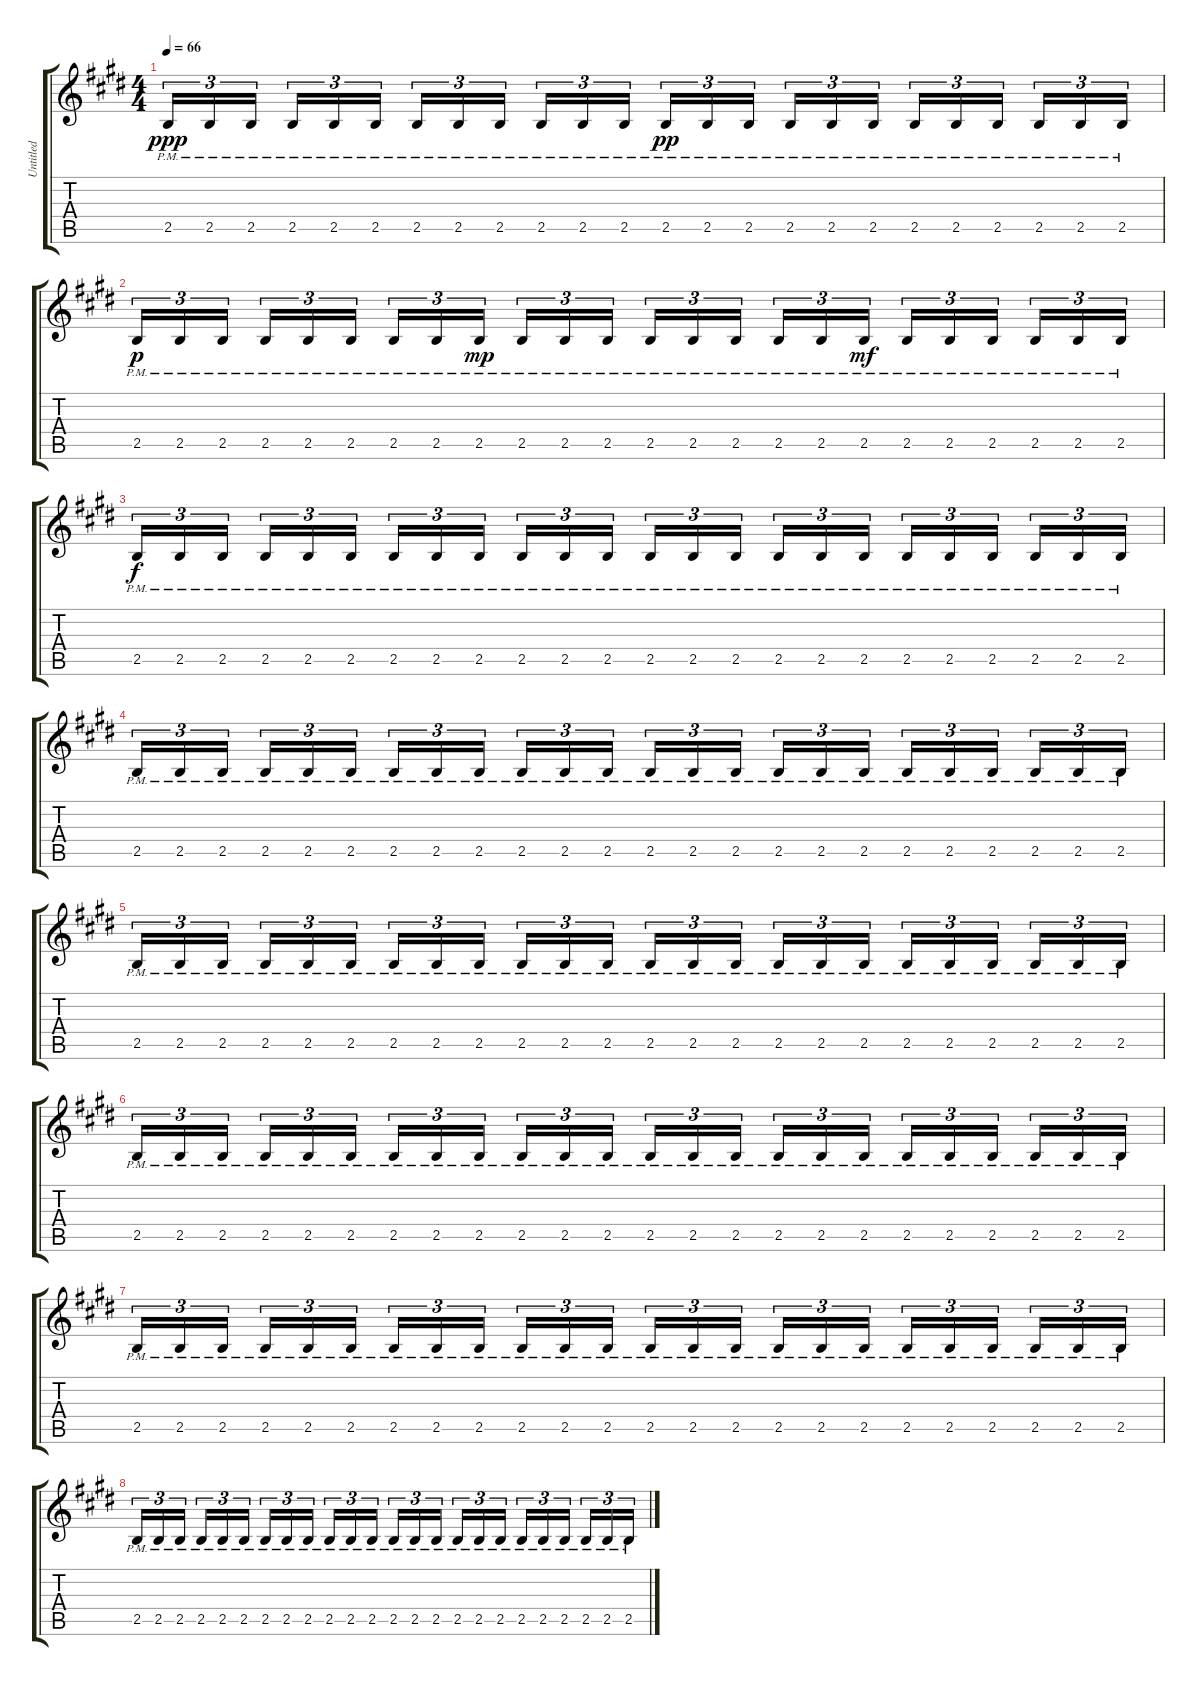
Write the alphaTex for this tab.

\track ("Untitled" "Untitled") {instrument electricguitarclean}
\staff {score tabs}
\tuning (E4 B3 G3 D3 A2 E2) {hide}
\ts (4 4)
\tempo 66
\clef g2
\ks e
2.5{pm}.16{tu (3 2) dy ppp} 2.5{pm}.16{tu (3 2)} 2.5{pm}.16{tu (3 2) beam splitsecondary} 2.5{pm}.16{tu (3 2)} 2.5{pm}.16{tu (3 2)} 2.5{pm}.16{tu (3 2)} 2.5{pm}.16{tu (3 2)} 2.5{pm}.16{tu (3 2)} 2.5{pm}.16{tu (3 2) beam splitsecondary} 2.5{pm}.16{tu (3 2)} 2.5{pm}.16{tu (3 2)} 2.5{pm}.16{tu (3 2)} 2.5{pm}.16{tu (3 2) dy pp} 2.5{pm}.16{tu (3 2)} 2.5{pm}.16{tu (3 2) beam splitsecondary} 2.5{pm}.16{tu (3 2)} 2.5{pm}.16{tu (3 2)} 2.5{pm}.16{tu (3 2)} 2.5{pm}.16{tu (3 2)} 2.5{pm}.16{tu (3 2)} 2.5{pm}.16{tu (3 2) beam splitsecondary} 2.5{pm}.16{tu (3 2)} 2.5{pm}.16{tu (3 2)} 2.5{pm}.16{tu (3 2)} |
2.5{pm}.16{tu (3 2) dy p} 2.5{pm}.16{tu (3 2)} 2.5{pm}.16{tu (3 2) beam splitsecondary} 2.5{pm}.16{tu (3 2)} 2.5{pm}.16{tu (3 2)} 2.5{pm}.16{tu (3 2)} 2.5{pm}.16{tu (3 2)} 2.5{pm}.16{tu (3 2)} 2.5{pm}.16{tu (3 2) dy mp beam splitsecondary} 2.5{pm}.16{tu (3 2)} 2.5{pm}.16{tu (3 2)} 2.5{pm}.16{tu (3 2)} 2.5{pm}.16{tu (3 2)} 2.5{pm}.16{tu (3 2)} 2.5{pm}.16{tu (3 2) beam splitsecondary} 2.5{pm}.16{tu (3 2)} 2.5{pm}.16{tu (3 2)} 2.5{pm}.16{tu (3 2) dy mf} 2.5{pm}.16{tu (3 2)} 2.5{pm}.16{tu (3 2)} 2.5{pm}.16{tu (3 2) beam splitsecondary} 2.5{pm}.16{tu (3 2)} 2.5{pm}.16{tu (3 2)} 2.5{pm}.16{tu (3 2)} |
2.5{pm}.16{tu (3 2) dy f} 2.5{pm}.16{tu (3 2)} 2.5{pm}.16{tu (3 2) beam splitsecondary} 2.5{pm}.16{tu (3 2)} 2.5{pm}.16{tu (3 2)} 2.5{pm}.16{tu (3 2)} 2.5{pm}.16{tu (3 2)} 2.5{pm}.16{tu (3 2)} 2.5{pm}.16{tu (3 2) beam splitsecondary} 2.5{pm}.16{tu (3 2)} 2.5{pm}.16{tu (3 2)} 2.5{pm}.16{tu (3 2)} 2.5{pm}.16{tu (3 2)} 2.5{pm}.16{tu (3 2)} 2.5{pm}.16{tu (3 2) beam splitsecondary} 2.5{pm}.16{tu (3 2)} 2.5{pm}.16{tu (3 2)} 2.5{pm}.16{tu (3 2)} 2.5{pm}.16{tu (3 2)} 2.5{pm}.16{tu (3 2)} 2.5{pm}.16{tu (3 2) beam splitsecondary} 2.5{pm}.16{tu (3 2)} 2.5{pm}.16{tu (3 2)} 2.5{pm}.16{tu (3 2)} |
2.5{pm}.16{tu (3 2)} 2.5{pm}.16{tu (3 2)} 2.5{pm}.16{tu (3 2) beam splitsecondary} 2.5{pm}.16{tu (3 2)} 2.5{pm}.16{tu (3 2)} 2.5{pm}.16{tu (3 2)} 2.5{pm}.16{tu (3 2)} 2.5{pm}.16{tu (3 2)} 2.5{pm}.16{tu (3 2) beam splitsecondary} 2.5{pm}.16{tu (3 2)} 2.5{pm}.16{tu (3 2)} 2.5{pm}.16{tu (3 2)} 2.5{pm}.16{tu (3 2)} 2.5{pm}.16{tu (3 2)} 2.5{pm}.16{tu (3 2) beam splitsecondary} 2.5{pm}.16{tu (3 2)} 2.5{pm}.16{tu (3 2)} 2.5{pm}.16{tu (3 2)} 2.5{pm}.16{tu (3 2)} 2.5{pm}.16{tu (3 2)} 2.5{pm}.16{tu (3 2) beam splitsecondary} 2.5{pm}.16{tu (3 2)} 2.5{pm}.16{tu (3 2)} 2.5{pm}.16{tu (3 2)} |
2.5{pm}.16{tu (3 2)} 2.5{pm}.16{tu (3 2)} 2.5{pm}.16{tu (3 2) beam splitsecondary} 2.5{pm}.16{tu (3 2)} 2.5{pm}.16{tu (3 2)} 2.5{pm}.16{tu (3 2)} 2.5{pm}.16{tu (3 2)} 2.5{pm}.16{tu (3 2)} 2.5{pm}.16{tu (3 2) beam splitsecondary} 2.5{pm}.16{tu (3 2)} 2.5{pm}.16{tu (3 2)} 2.5{pm}.16{tu (3 2)} 2.5{pm}.16{tu (3 2)} 2.5{pm}.16{tu (3 2)} 2.5{pm}.16{tu (3 2) beam splitsecondary} 2.5{pm}.16{tu (3 2)} 2.5{pm}.16{tu (3 2)} 2.5{pm}.16{tu (3 2)} 2.5{pm}.16{tu (3 2)} 2.5{pm}.16{tu (3 2)} 2.5{pm}.16{tu (3 2) beam splitsecondary} 2.5{pm}.16{tu (3 2)} 2.5{pm}.16{tu (3 2)} 2.5{pm}.16{tu (3 2)} |
2.5{pm}.16{tu (3 2)} 2.5{pm}.16{tu (3 2)} 2.5{pm}.16{tu (3 2) beam splitsecondary} 2.5{pm}.16{tu (3 2)} 2.5{pm}.16{tu (3 2)} 2.5{pm}.16{tu (3 2)} 2.5{pm}.16{tu (3 2)} 2.5{pm}.16{tu (3 2)} 2.5{pm}.16{tu (3 2) beam splitsecondary} 2.5{pm}.16{tu (3 2)} 2.5{pm}.16{tu (3 2)} 2.5{pm}.16{tu (3 2)} 2.5{pm}.16{tu (3 2)} 2.5{pm}.16{tu (3 2)} 2.5{pm}.16{tu (3 2) beam splitsecondary} 2.5{pm}.16{tu (3 2)} 2.5{pm}.16{tu (3 2)} 2.5{pm}.16{tu (3 2)} 2.5{pm}.16{tu (3 2)} 2.5{pm}.16{tu (3 2)} 2.5{pm}.16{tu (3 2) beam splitsecondary} 2.5{pm}.16{tu (3 2)} 2.5{pm}.16{tu (3 2)} 2.5{pm}.16{tu (3 2)} |
2.5{pm}.16{tu (3 2)} 2.5{pm}.16{tu (3 2)} 2.5{pm}.16{tu (3 2) beam splitsecondary} 2.5{pm}.16{tu (3 2)} 2.5{pm}.16{tu (3 2)} 2.5{pm}.16{tu (3 2)} 2.5{pm}.16{tu (3 2)} 2.5{pm}.16{tu (3 2)} 2.5{pm}.16{tu (3 2) beam splitsecondary} 2.5{pm}.16{tu (3 2)} 2.5{pm}.16{tu (3 2)} 2.5{pm}.16{tu (3 2)} 2.5{pm}.16{tu (3 2)} 2.5{pm}.16{tu (3 2)} 2.5{pm}.16{tu (3 2) beam splitsecondary} 2.5{pm}.16{tu (3 2)} 2.5{pm}.16{tu (3 2)} 2.5{pm}.16{tu (3 2)} 2.5{pm}.16{tu (3 2)} 2.5{pm}.16{tu (3 2)} 2.5{pm}.16{tu (3 2) beam splitsecondary} 2.5{pm}.16{tu (3 2)} 2.5{pm}.16{tu (3 2)} 2.5{pm}.16{tu (3 2)} |
2.5{pm}.16{tu (3 2)} 2.5{pm}.16{tu (3 2)} 2.5{pm}.16{tu (3 2) beam splitsecondary} 2.5{pm}.16{tu (3 2)} 2.5{pm}.16{tu (3 2)} 2.5{pm}.16{tu (3 2)} 2.5{pm}.16{tu (3 2)} 2.5{pm}.16{tu (3 2)} 2.5{pm}.16{tu (3 2) beam splitsecondary} 2.5{pm}.16{tu (3 2)} 2.5{pm}.16{tu (3 2)} 2.5{pm}.16{tu (3 2)} 2.5{pm}.16{tu (3 2)} 2.5{pm}.16{tu (3 2)} 2.5{pm}.16{tu (3 2) beam splitsecondary} 2.5{pm}.16{tu (3 2)} 2.5{pm}.16{tu (3 2)} 2.5{pm}.16{tu (3 2)} 2.5{pm}.16{tu (3 2)} 2.5{pm}.16{tu (3 2)} 2.5{pm}.16{tu (3 2) beam splitsecondary} 2.5{pm}.16{tu (3 2)} 2.5{pm}.16{tu (3 2)} 2.5{pm}.16{tu (3 2)}
